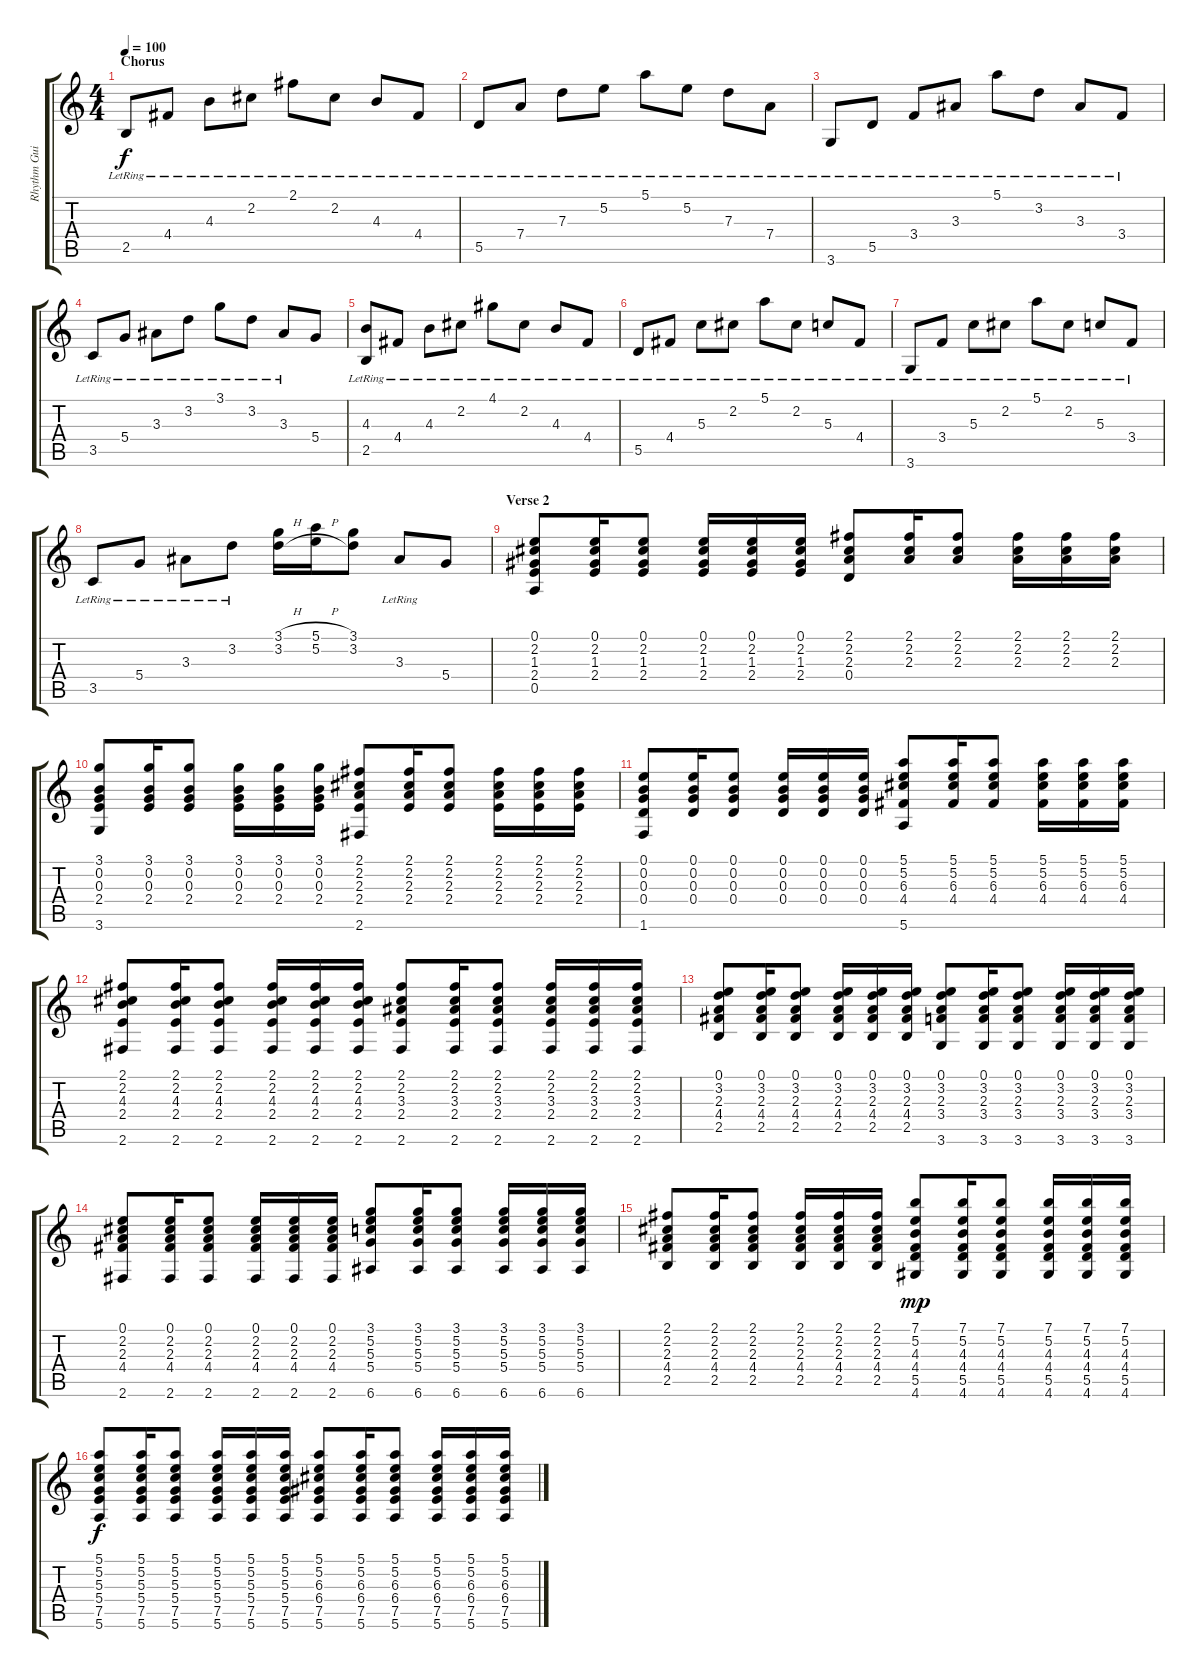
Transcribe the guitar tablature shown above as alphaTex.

\track ("Rhythm Guitar" "Rhythm Gui") {instrument electricguitarmuted}
\staff {score tabs}
\tuning (E4 B3 G3 D3 A2 E2) {hide}
\ts (4 4)
\section ("" "Chorus")
\tempo 100
\clef g2
\ks c
2.5{lr}.8{dy f volume 13} 4.4{lr}.8 4.3{lr}.8 2.2{lr}.8 2.1{lr}.8 2.2{lr}.8 4.3{lr}.8 4.4{lr}.8 |
5.5{lr}.8 7.4{lr}.8 7.3{lr}.8 5.2{lr}.8 5.1{lr}.8 5.2{lr}.8 7.3{lr}.8 7.4{lr}.8 |
3.6{lr}.8 5.5{lr}.8 3.4{lr}.8 3.3{lr}.8 5.1{lr}.8 3.2{lr}.8 3.3{lr}.8 3.4{lr}.8 |
3.5{lr}.8 5.4{lr}.8 3.3{lr}.8 3.2{lr}.8 3.1{lr}.8 3.2{lr}.8 3.3{lr}.8 5.4.8 |
(4.3{lr} 2.5{lr}).8 4.4{lr}.8 4.3{lr}.8 2.2{lr}.8 4.1{lr}.8 2.2{lr}.8 4.3{lr}.8 4.4{lr}.8 |
5.5{lr}.8 4.4{lr}.8 5.3{lr}.8 2.2{lr}.8 5.1{lr}.8 2.2{lr}.8 5.3{lr}.8 4.4{lr}.8 |
3.6{lr}.8 3.4{lr}.8 5.3{lr}.8 2.2{lr}.8 5.1{lr}.8 2.2{lr}.8 5.3{lr}.8 3.4{lr}.8 |
3.5{lr}.8 5.4{lr}.8 3.3{lr}.8 3.2{lr}.8 (3.1{h} 3.2{h}).16 (5.1{h} 5.2{h}).16 (3.1 3.2).8 3.3{lr}.8 5.4.8 |
\section ("" "Verse 2")
(0.1 2.2 1.3 2.4 0.5).8{volume 9} (0.1 2.2 1.3 2.4).16 (0.1 2.2 1.3 2.4).8 (0.1 2.2 1.3 2.4).16 (0.1 2.2 1.3 2.4).16 (0.1 2.2 1.3 2.4).16 (2.1 2.2 2.3 0.4).8 (2.1 2.2 2.3).16 (2.1 2.2 2.3).8 (2.1 2.2 2.3).16 (2.1 2.2 2.3).16 (2.1 2.2 2.3).16 |
(3.1 0.2 0.3 2.4 3.6).8 (3.1 0.2 0.3 2.4).16 (3.1 0.2 0.3 2.4).8 (3.1 0.2 0.3 2.4).16 (3.1 0.2 0.3 2.4).16 (3.1 0.2 0.3 2.4).16 (2.1 2.2 2.3 2.4 2.6).8 (2.1 2.2 2.3 2.4).16 (2.1 2.2 2.3 2.4).8 (2.1 2.2 2.3 2.4).16 (2.1 2.2 2.3 2.4).16 (2.1 2.2 2.3 2.4).16 |
(0.1 0.2 0.3 0.4 1.6).8 (0.1 0.2 0.3 0.4).16 (0.1 0.2 0.3 0.4).8 (0.1 0.2 0.3 0.4).16 (0.1 0.2 0.3 0.4).16 (0.1 0.2 0.3 0.4).16 (5.1 5.2 6.3 4.4 5.6).8 (5.1 5.2 6.3 4.4).16 (5.1 5.2 6.3 4.4).8 (5.1 5.2 6.3 4.4).16 (5.1 5.2 6.3 4.4).16 (5.1 5.2 6.3 4.4).16 |
(2.1 2.2 4.3 2.4 2.6).8 (2.1 2.2 4.3 2.4 2.6).16 (2.1 2.2 4.3 2.4 2.6).8 (2.1 2.2 4.3 2.4 2.6).16 (2.1 2.2 4.3 2.4 2.6).16 (2.1 2.2 4.3 2.4 2.6).16 (2.1 2.2 3.3 2.4 2.6).8 (2.1 2.2 3.3 2.4 2.6).16 (2.1 2.2 3.3 2.4 2.6).8 (2.1 2.2 3.3 2.4 2.6).16 (2.1 2.2 3.3 2.4 2.6).16 (2.1 2.2 3.3 2.4 2.6).16 |
(0.1 3.2 2.3 4.4 2.5).8 (0.1 3.2 2.3 4.4 2.5).16 (0.1 3.2 2.3 4.4 2.5).8 (0.1 3.2 2.3 4.4 2.5).16 (0.1 3.2 2.3 4.4 2.5).16 (0.1 3.2 2.3 4.4 2.5).16 (0.1 3.2 2.3 3.4 3.6).8 (0.1 3.2 2.3 3.4 3.6).16 (0.1 3.2 2.3 3.4 3.6).8 (0.1 3.2 2.3 3.4 3.6).16 (0.1 3.2 2.3 3.4 3.6).16 (0.1 3.2 2.3 3.4 3.6).16 |
(0.1 2.2 2.3 4.4 2.6).8 (0.1 2.2 2.3 4.4 2.6).16 (0.1 2.2 2.3 4.4 2.6).8 (0.1 2.2 2.3 4.4 2.6).16 (0.1 2.2 2.3 4.4 2.6).16 (0.1 2.2 2.3 4.4 2.6).16 (3.1 5.2 5.3 5.4 6.6).8 (3.1 5.2 5.3 5.4 6.6).16 (3.1 5.2 5.3 5.4 6.6).8 (3.1 5.2 5.3 5.4 6.6).16 (3.1 5.2 5.3 5.4 6.6).16 (3.1 5.2 5.3 5.4 6.6).16 |
(2.1 2.2 2.3 4.4 2.5).8 (2.1 2.2 2.3 4.4 2.5).16 (2.1 2.2 2.3 4.4 2.5).8 (2.1 2.2 2.3 4.4 2.5).16 (2.1 2.2 2.3 4.4 2.5).16 (2.1 2.2 2.3 4.4 2.5).16 (7.1 5.2 4.3 4.4 5.5 4.6).8{dy mp} (7.1 5.2 4.3 4.4 5.5 4.6).16 (7.1 5.2 4.3 4.4 5.5 4.6).8 (7.1 5.2 4.3 4.4 5.5 4.6).16 (7.1 5.2 4.3 4.4 5.5 4.6).16 (7.1 5.2 4.3 4.4 5.5 4.6).16 |
(5.1 5.2 5.3 5.4 7.5 5.6).8{dy f} (5.1 5.2 5.3 5.4 7.5 5.6).16 (5.1 5.2 5.3 5.4 7.5 5.6).8 (5.1 5.2 5.3 5.4 7.5 5.6).16 (5.1 5.2 5.3 5.4 7.5 5.6).16 (5.1 5.2 5.3 5.4 7.5 5.6).16 (5.1 5.2 6.3 6.4 7.5 5.6).8 (5.1 5.2 6.3 6.4 7.5 5.6).16 (5.1 5.2 6.3 6.4 7.5 5.6).8 (5.1 5.2 6.3 6.4 7.5 5.6).16 (5.1 5.2 6.3 6.4 7.5 5.6).16 (5.1 5.2 6.3 6.4 7.5 5.6).16
